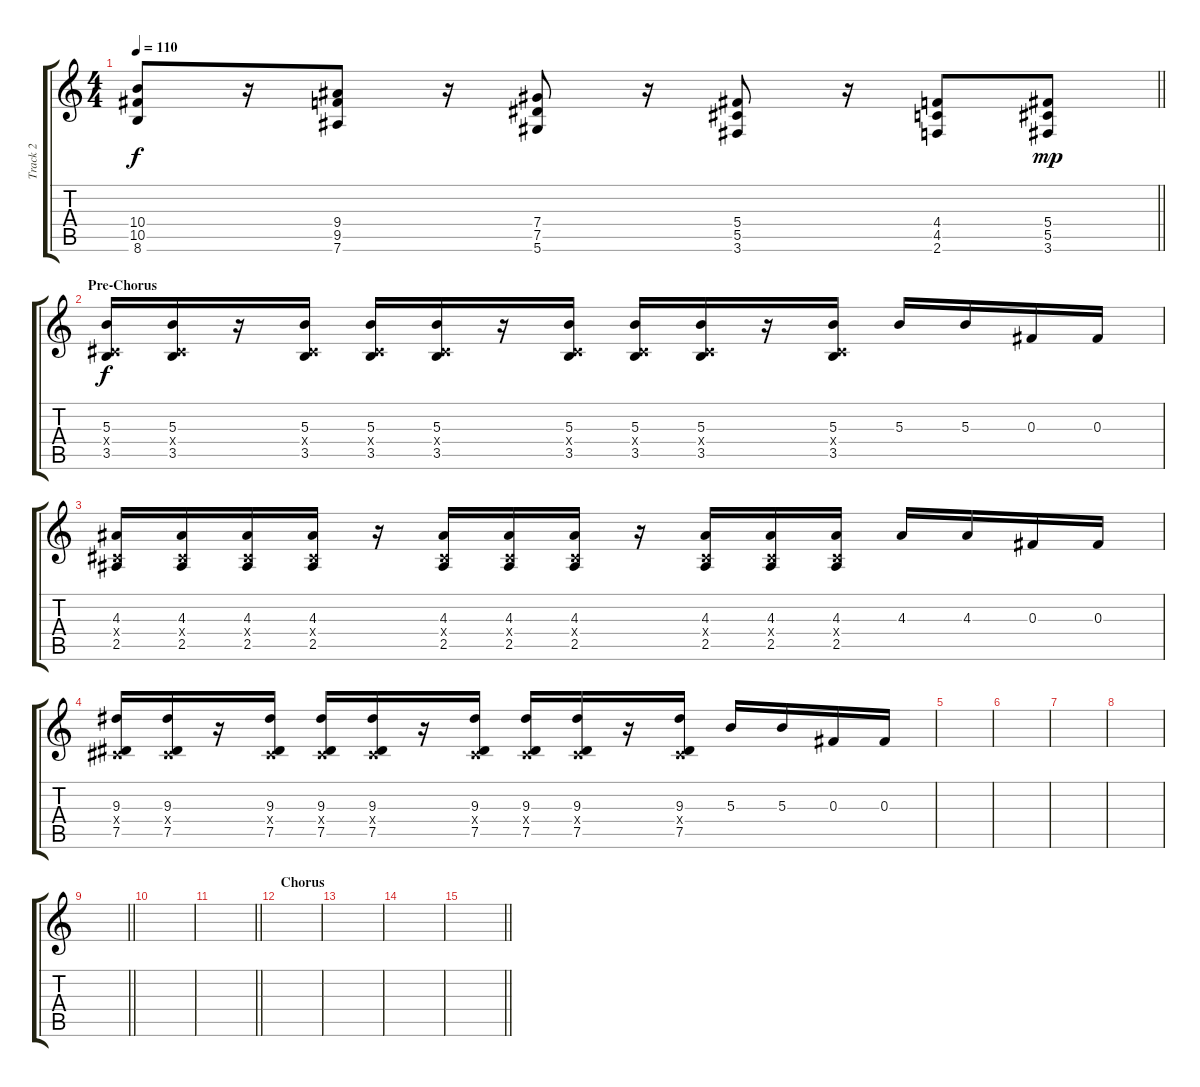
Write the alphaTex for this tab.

\track ("Track 2" "Track 2") {instrument overdrivenguitar}
\staff {score tabs}
\tuning (Eb4 Bb3 Gb3 Db3 Ab2 Eb2) {hide}
\ts (4 4)
\tempo 110
\clef g2
\barLineRight lightlight
\ks c
(10.4 10.5 8.6).8{dy f} r.16 (9.4 9.5 7.6).8 r.16 (7.4 7.5 5.6).8 r.16 (5.4 5.5 3.6).8 r.16 (4.4 4.5 2.6).8 (5.4 5.5 3.6).8{dy mp} |
\section ("" "Pre-Chorus")
(5.3 0.4{x} 3.5).16{dy f} (5.3 0.4{x} 3.5).16 r.16 (5.3 0.4{x} 3.5).16 (5.3 0.4{x} 3.5).16 (5.3 0.4{x} 3.5).16 r.16 (5.3 0.4{x} 3.5).16 (5.3 0.4{x} 3.5).16 (5.3 0.4{x} 3.5).16 r.16 (5.3 0.4{x} 3.5).16 5.3.16 5.3.16 0.3.16 0.3.16 |
(4.3 0.4{x} 2.5).16 (4.3 0.4{x} 2.5).16 (4.3 0.4{x} 2.5).16 (4.3 0.4{x} 2.5).16 r.16 (4.3 0.4{x} 2.5).16 (4.3 0.4{x} 2.5).16 (4.3 0.4{x} 2.5).16 r.16 (4.3 0.4{x} 2.5).16 (4.3 0.4{x} 2.5).16 (4.3 0.4{x} 2.5).16 4.3.16 4.3.16 0.3.16 0.3.16 |
(9.3 0.4{x} 7.5).16 (9.3 0.4{x} 7.5).16 r.16 (9.3 0.4{x} 7.5).16 (9.3 0.4{x} 7.5).16 (9.3 0.4{x} 7.5).16 r.16 (9.3 0.4{x} 7.5).16 (9.3 0.4{x} 7.5).16 (9.3 0.4{x} 7.5).16 r.16 (9.3 0.4{x} 7.5).16 5.3.16 5.3.16 0.3.16 0.3.16 |
|
|
|
|
\barLineRight lightlight
|
\section ("" "")
|
\barLineRight lightlight
|
\section ("" "Chorus")
|
|
|
\barLineRight lightlight
